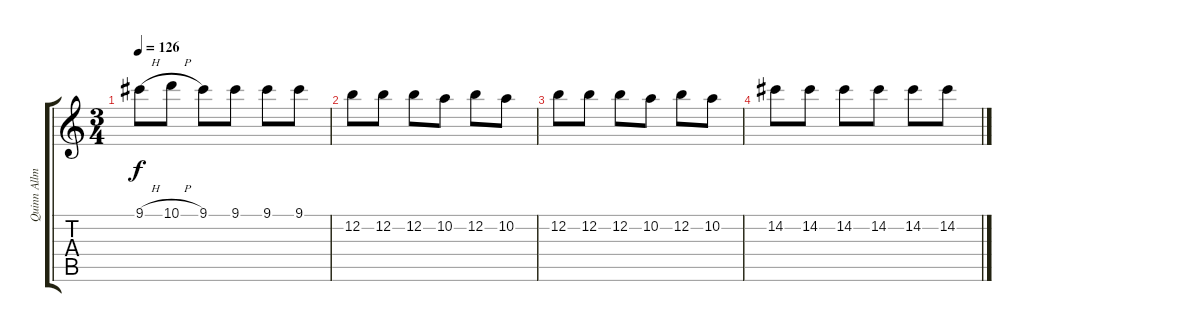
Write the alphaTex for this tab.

\track ("Quinn Allman [Extra Guitar]" "Quinn Allm") {instrument distortionguitar}
\staff {score tabs}
\tuning (E4 B3 G3 D3 A2 D2) {hide}
\ts (3 4)
\tempo 126
\clef g2
\ks c
9.1{h}.8{dy f} 10.1{h}.8 9.1.8 9.1.8 9.1.8 9.1.8 |
12.2.8 12.2.8 12.2.8 10.2.8 12.2.8 10.2.8 |
12.2.8 12.2.8 12.2.8 10.2.8 12.2.8 10.2.8 |
14.2.8 14.2.8 14.2.8 14.2.8 14.2.8 14.2.8
